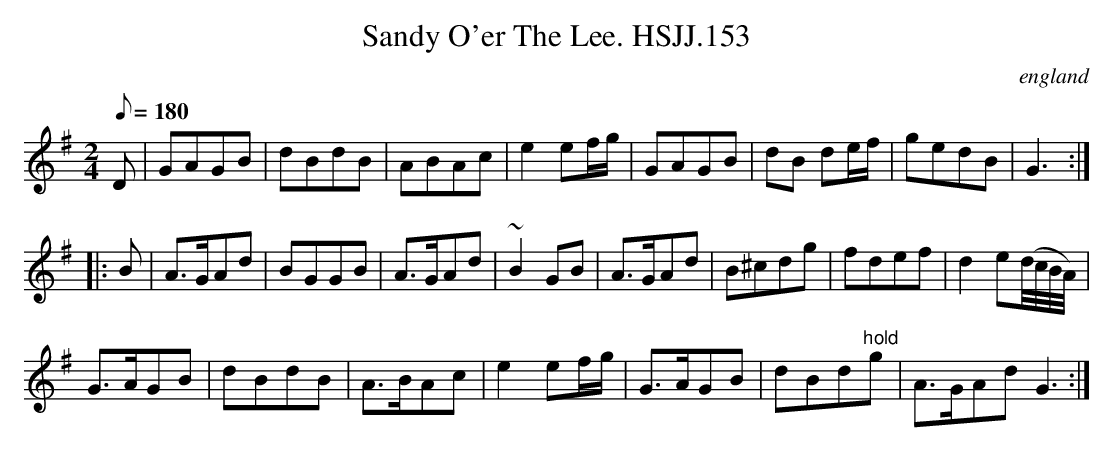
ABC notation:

X:1
T:Sandy O'er The Lee. HSJJ.153
O:england
M:2/4
L:1/8
Q:180
K:G
D|GAGB|dBdB|ABAc|e2ef/g/|GAGB|dB de/f/|gedB|G3:|
|:B|A>GAd|BGGB|A>GAd|~B2GB|A>GAd|B^cdg|fdef|d2e(d/4c/4B/4A/4)|
G>AGB|dBdB|A>BAc|e2ef/g/|G>AGB|dBd"hold"g|A>GAdG3:|]
